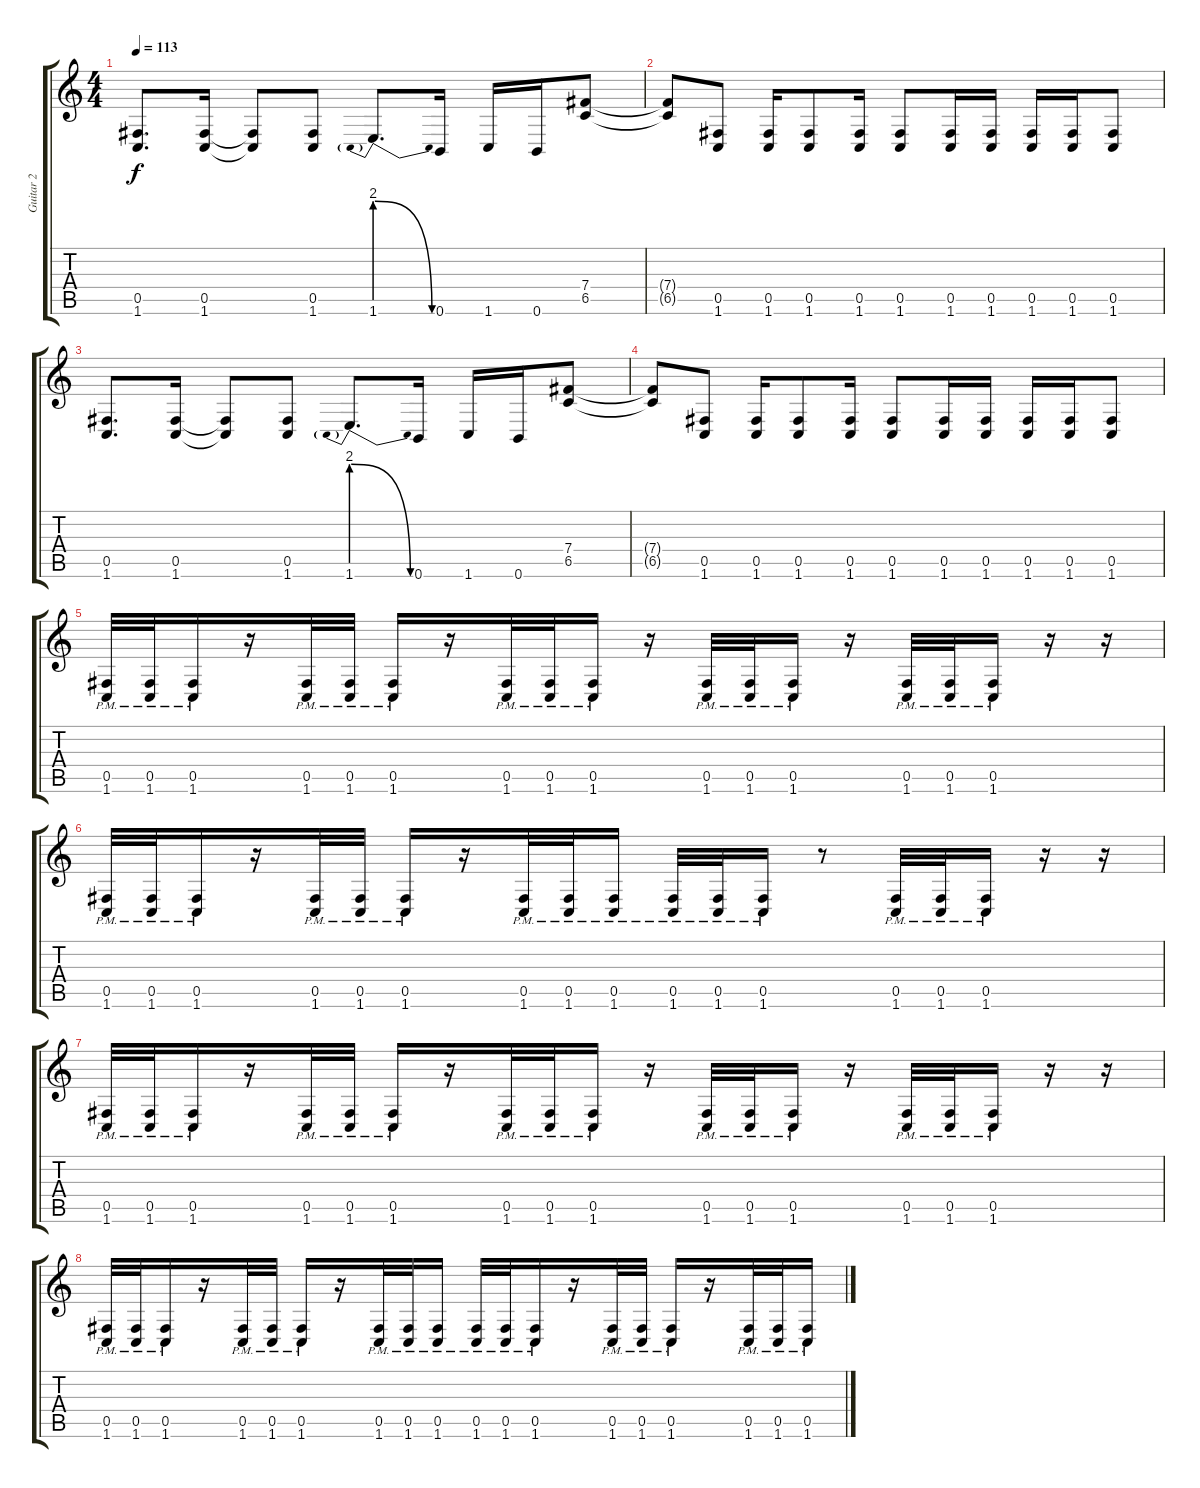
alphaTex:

\track ("Guitar 2" "Guitar 2") {instrument overdrivenguitar}
\staff {score tabs}
\tuning (Db4 Ab3 E3 B2 Gb2 B1) {hide}
\ts (4 4)
\tempo 113
\clef g2
\ks c
(0.5 1.6).8{d dy f} (0.5 1.6).16 (0.5{t} 1.6{t}).8 (0.5 1.6).8 1.6{be (prebendrelease 0 8 60 0)}.8{d} 0.6.16 1.6.16 0.6.16 (7.4 6.5).8 |
(7.4{t} 6.5{t}).8 (0.5 1.6).8 (0.5 1.6).16 (0.5 1.6).8 (0.5 1.6).16 (0.5 1.6).8 (0.5 1.6).16 (0.5 1.6).16 (0.5 1.6).16 (0.5 1.6).16 (0.5 1.6).8 |
(0.5 1.6).8{d} (0.5 1.6).16 (0.5{t} 1.6{t}).8 (0.5 1.6).8 1.6{be (prebendrelease 0 8 60 0)}.8{d} 0.6.16 1.6.16 0.6.16 (7.4 6.5).8 |
(7.4{t} 6.5{t}).8 (0.5 1.6).8 (0.5 1.6).16 (0.5 1.6).8 (0.5 1.6).16 (0.5 1.6).8 (0.5 1.6).16 (0.5 1.6).16 (0.5 1.6).16 (0.5 1.6).16 (0.5 1.6).8 |
(0.5{pm} 1.6{pm}).32 (0.5{pm} 1.6{pm}).32 (0.5{pm} 1.6{pm}).16 r.16 (0.5{pm} 1.6{pm}).32 (0.5{pm} 1.6{pm}).32 (0.5{pm} 1.6{pm}).16 r.16 (0.5{pm} 1.6{pm}).32 (0.5{pm} 1.6{pm}).32 (0.5{pm} 1.6{pm}).16 r.16 (0.5{pm} 1.6{pm}).32 (0.5{pm} 1.6{pm}).32 (0.5{pm} 1.6{pm}).16 r.16 (0.5{pm} 1.6{pm}).32 (0.5{pm} 1.6{pm}).32 (0.5{pm} 1.6{pm}).16 r.16 r.16 |
(0.5{pm} 1.6{pm}).32 (0.5{pm} 1.6{pm}).32 (0.5{pm} 1.6{pm}).16 r.16 (0.5{pm} 1.6{pm}).32 (0.5{pm} 1.6{pm}).32 (0.5{pm} 1.6{pm}).16 r.16 (0.5{pm} 1.6{pm}).32 (0.5{pm} 1.6{pm}).32 (0.5{pm} 1.6{pm}).16 (0.5{pm} 1.6{pm}).32 (0.5{pm} 1.6{pm}).32 (0.5{pm} 1.6{pm}).16 r.8 (0.5{pm} 1.6{pm}).32 (0.5{pm} 1.6{pm}).32 (0.5{pm} 1.6{pm}).16 r.16 r.16 |
(0.5{pm} 1.6{pm}).32 (0.5{pm} 1.6{pm}).32 (0.5{pm} 1.6{pm}).16 r.16 (0.5{pm} 1.6{pm}).32 (0.5{pm} 1.6{pm}).32 (0.5{pm} 1.6{pm}).16 r.16 (0.5{pm} 1.6{pm}).32 (0.5{pm} 1.6{pm}).32 (0.5{pm} 1.6{pm}).16 r.16 (0.5{pm} 1.6{pm}).32 (0.5{pm} 1.6{pm}).32 (0.5{pm} 1.6{pm}).16 r.16 (0.5{pm} 1.6{pm}).32 (0.5{pm} 1.6{pm}).32 (0.5{pm} 1.6{pm}).16 r.16 r.16 |
(0.5{pm} 1.6{pm}).32 (0.5{pm} 1.6{pm}).32 (0.5{pm} 1.6{pm}).16 r.16 (0.5{pm} 1.6{pm}).32 (0.5{pm} 1.6{pm}).32 (0.5{pm} 1.6{pm}).16 r.16 (0.5{pm} 1.6{pm}).32 (0.5{pm} 1.6{pm}).32 (0.5{pm} 1.6{pm}).16 (0.5{pm} 1.6{pm}).32 (0.5{pm} 1.6{pm}).32 (0.5{pm} 1.6{pm}).16 r.16 (0.5{pm} 1.6{pm}).32 (0.5{pm} 1.6{pm}).32 (0.5{pm} 1.6{pm}).16 r.16 (0.5{pm} 1.6{pm}).32 (0.5{pm} 1.6{pm}).32 (0.5{pm} 1.6{pm}).16
